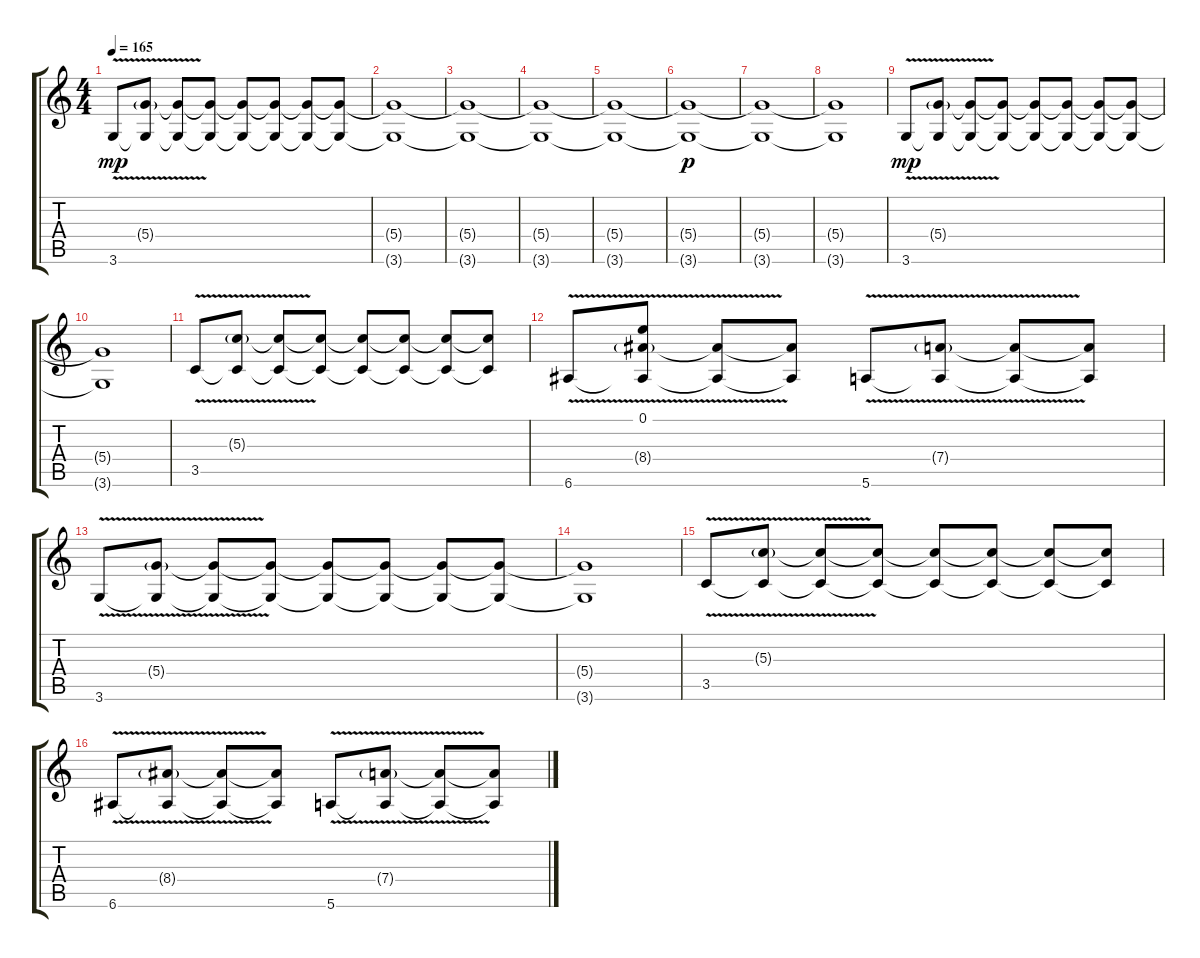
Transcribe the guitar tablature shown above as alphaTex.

\track "" {instrument distortionguitar}
\staff {score tabs}
\tuning (E4 B3 G3 D3 A2 E2) {hide}
\ts (4 4)
\tempo 165
\clef g2
\ks c
3.6{v}.8{dy mp instrument distortionguitar} (5.4{v g} 3.6{t}).8 (5.4{t} 3.6{t}).8 (5.4{t} 3.6{t}).8 (5.4{t} 3.6{t}).8 (5.4{t} 3.6{t}).8 (5.4{t} 3.6{t}).8 (5.4{t} 3.6{t}).8 |
(5.4{t} 3.6{t}).1 |
(5.4{t} 3.6{t}).1 |
(5.4{t} 3.6{t}).1 |
(5.4{t} 3.6{t}).1 |
(5.4{t} 3.6{t}).1{dy p} |
(5.4{t} 3.6{t}).1 |
(5.4{t} 3.6{t}).1 |
3.6{v}.8{dy mp} (5.4{v g} 3.6{t}).8 (5.4{t} 3.6{t}).8 (5.4{t} 3.6{t}).8 (5.4{t} 3.6{t}).8 (5.4{t} 3.6{t}).8 (5.4{t} 3.6{t}).8 (5.4{t} 3.6{t}).8 |
(5.4{t} 3.6{t}).1 |
3.5{v}.8 (5.3{v g} 3.5{t}).8 (5.3{t} 3.5{t}).8 (5.3{t} 3.5{t}).8 (5.3{t} 3.5{t}).8 (5.3{t} 3.5{t}).8 (5.3{t} 3.5{t}).8 (5.3{t} 3.5{t}).8 |
6.6{v}.8 (0.1 8.4{v g} 6.6{t}).8 (8.4{t} 6.6{t}).8 (8.4{t} 6.6{t}).8 5.6{v}.8 (7.4{v g} 5.6{t}).8 (7.4{t} 5.6{t}).8 (7.4{t} 5.6{t}).8 |
3.6{v}.8 (5.4{v g} 3.6{t}).8 (5.4{t} 3.6{t}).8 (5.4{t} 3.6{t}).8 (5.4{t} 3.6{t}).8 (5.4{t} 3.6{t}).8 (5.4{t} 3.6{t}).8 (5.4{t} 3.6{t}).8 |
(5.4{t} 3.6{t}).1 |
3.5{v}.8 (5.3{v g} 3.5{t}).8 (5.3{t} 3.5{t}).8 (5.3{t} 3.5{t}).8 (5.3{t} 3.5{t}).8 (5.3{t} 3.5{t}).8 (5.3{t} 3.5{t}).8 (5.3{t} 3.5{t}).8 |
6.6{v}.8 (8.4{v g} 6.6{t}).8 (8.4{t} 6.6{t}).8 (8.4{t} 6.6{t}).8 5.6{v}.8 (7.4{v g} 5.6{t}).8 (7.4{t} 5.6{t}).8 (7.4{t} 5.6{t}).8
